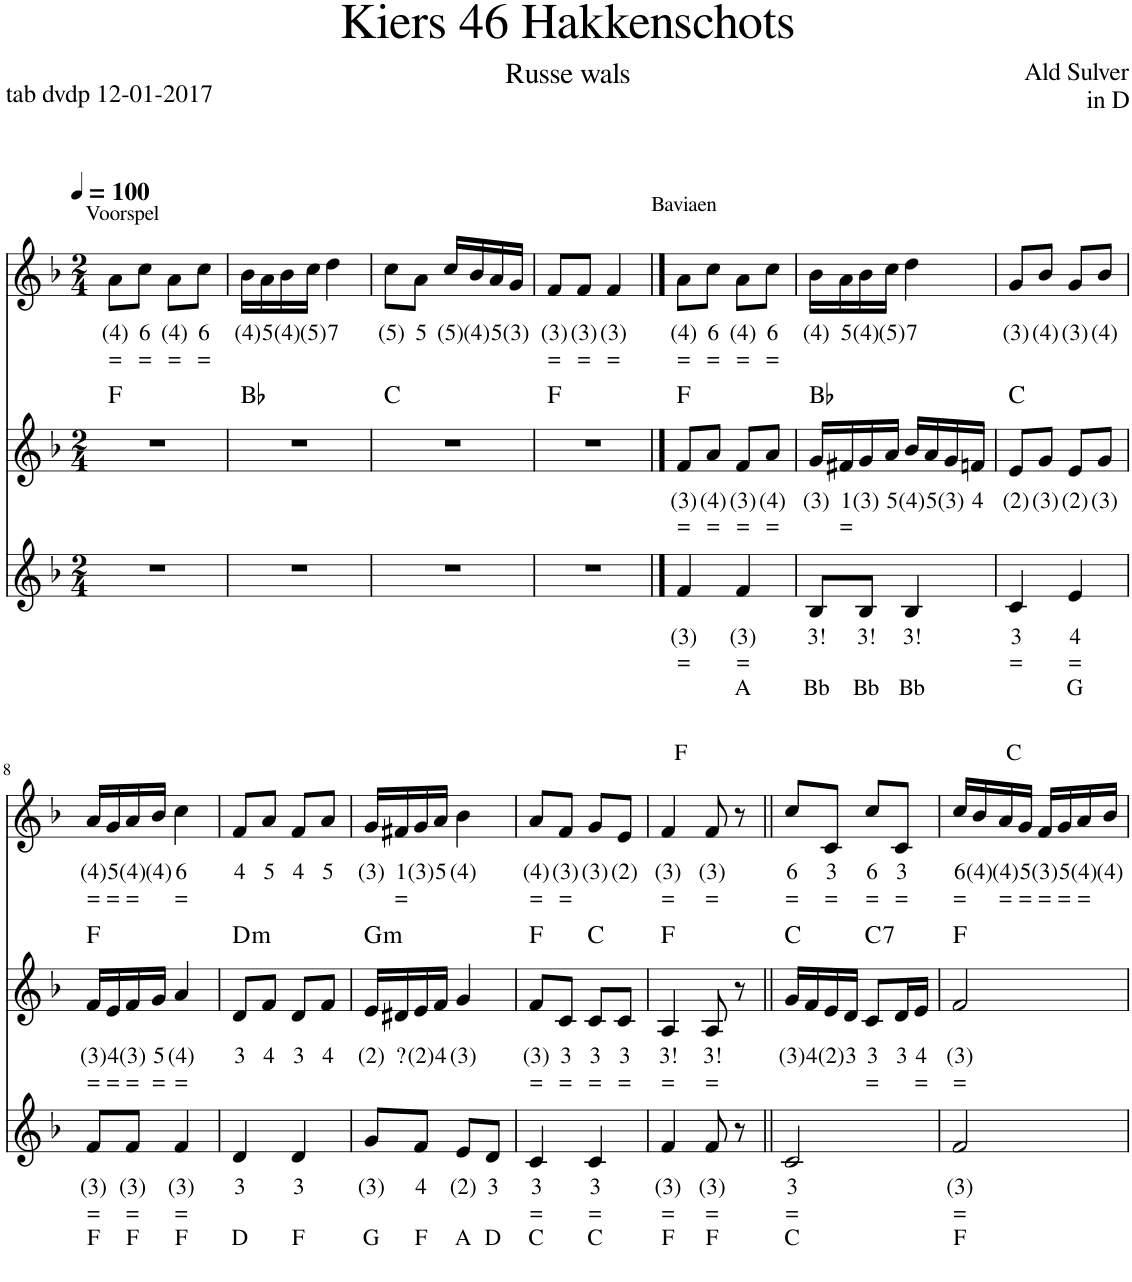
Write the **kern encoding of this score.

**kern	**kern	**text	**text	**text	**kern	**text	**text	**harte	**kern	**text	**text
*part4	*part3	*part3	*part3	*part3	*part2	*part2	*part2	*part2	*part1	*part1	*part1
*staff4	*staff3	*staff3	*staff3	*staff3	*staff2	*staff2	*staff2	*	*staff1	*staff1	*staff1
*I"Stem	*I"Bas	*	*	*	*I"Stem	*	*	*	*I"Stem	*	*
*stria5	*	*	*	*	*	*	*	*	*	*	*
*clefF4	*clefG2	*	*	*	*clefG2	*	*	*	*clefG2	*	*
*k[b-]	*k[b-]	*	*	*	*k[b-]	*	*	*	*k[b-]	*	*
*M2/4	*M2/4	*	*	*	*M2/4	*	*	*	*M2/4	*	*
*MM100	*MM100	*	*	*	*MM100	*	*	*	*MM100	*	*
=1	=1	=1	=1	=1	=1	=1	=1	=1	=1	=1	=1
!	!	!	!	!	!	!	!	!	!LO:TX:a:t=Voorspel	!	!
!	!	!	!	!	!	!	!	!	!	!LO:LY:b	!LO:LY:b
2r	2r	.	.	.	2r	.	.	F:maj	8a\L	(4)	=
!	!	!	!	!	!	!	!	!	!	!LO:LY:b	!LO:LY:b
.	.	.	.	.	.	.	.	.	8cc\J	6	=
!	!	!	!	!	!	!	!	!	!	!LO:LY:b	!LO:LY:b
.	.	.	.	.	.	.	.	.	8a\L	(4)	=
!	!	!	!	!	!	!	!	!	!	!LO:LY:b	!LO:LY:b
.	.	.	.	.	.	.	.	.	8cc\J	6	=
=2	=2	=2	=2	=2	=2	=2	=2	=2	=2	=2	=2
!	!	!	!	!	!	!	!	!	!	!LO:LY:b	!
2r	2r	.	.	.	2r	.	.	Bb:maj	16b-\LL	(4)	.
!	!	!	!	!	!	!	!	!	!	!LO:LY:b	!
.	.	.	.	.	.	.	.	.	16a\	5	.
!	!	!	!	!	!	!	!	!	!	!LO:LY:b	!
.	.	.	.	.	.	.	.	.	16b-\	(4)	.
!	!	!	!	!	!	!	!	!	!	!LO:LY:b	!
.	.	.	.	.	.	.	.	.	16cc\JJ	(5)	.
!	!	!	!	!	!	!	!	!	!	!LO:LY:b	!
.	.	.	.	.	.	.	.	.	4dd\	7	.
=3	=3	=3	=3	=3	=3	=3	=3	=3	=3	=3	=3
!	!	!	!	!	!	!	!	!	!	!LO:LY:b	!
2r	2r	.	.	.	2r	.	.	C:maj	8cc\L	(5)	.
!	!	!	!	!	!	!	!	!	!	!LO:LY:b	!
.	.	.	.	.	.	.	.	.	8a\J	5	.
!	!	!	!	!	!	!	!	!	!	!LO:LY:b	!
.	.	.	.	.	.	.	.	.	16cc/LL	(5)	.
!	!	!	!	!	!	!	!	!	!	!LO:LY:b	!
.	.	.	.	.	.	.	.	.	16b-/	(4)	.
!	!	!	!	!	!	!	!	!	!	!LO:LY:b	!
.	.	.	.	.	.	.	.	.	16a/	5	.
!	!	!	!	!	!	!	!	!	!	!LO:LY:b	!
.	.	.	.	.	.	.	.	.	16g/JJ	(3)	.
=4	=4	=4	=4	=4	=4	=4	=4	=4	=4	=4	=4
!	!	!	!	!	!	!	!	!	!	!LO:LY:b	!LO:LY:b
2r	2r	.	.	.	2r	.	.	F:maj	8f/L	(3)	=
!	!	!	!	!	!	!	!	!	!	!LO:LY:b	!LO:LY:b
.	.	.	.	.	.	.	.	.	8f/J	(3)	=
!	!	!	!	!	!	!	!	!	!	!LO:LY:b	!LO:LY:b
.	.	.	.	.	.	.	.	.	4f/	(3)	=
==5	==5	==5	==5	==5	==5	==5	==5	==5	==5	==5	==5
!	!	!	!	!	!	!	!	!	!LO:TX:a:t=Baviaen	!	!
!	!	!LO:LY:b	!LO:LY:b	!LO:LY:b	!	!LO:LY:b	!LO:LY:b	!	!	!LO:LY:b	!LO:LY:b
4F	4f/	(3)	=	F	8f/L	(3)	=	F:maj	8a\L	(4)	=
!	!	!	!	!	!	!LO:LY:b	!LO:LY:b	!	!	!LO:LY:b	!LO:LY:b
.	.	.	.	.	8a/J	(4)	=	.	8cc\J	6	=
!	!	!LO:LY:b	!LO:LY:b	!LO:LY:b	!	!LO:LY:b	!LO:LY:b	!	!	!LO:LY:b	!LO:LY:b
4A	4f/	(3)	=	A	8f/L	(3)	=	.	8a\L	(4)	=
!	!	!	!	!	!	!LO:LY:b	!LO:LY:b	!	!	!LO:LY:b	!LO:LY:b
.	.	.	.	.	8a/J	(4)	=	.	8cc\J	6	=
=6	=6	=6	=6	=6	=6	=6	=6	=6	=6	=6	=6
!	!	!LO:LY:b	!	!LO:LY:b	!	!LO:LY:b	!	!	!	!LO:LY:b	!
8BB-/L	8B-/L	3!	.	Bb	16g/LL	(3)	.	Bb:maj	16b-\LL	(4)	.
!	!	!	!	!	!	!LO:LY:b	!LO:LY:b	!	!	!LO:LY:b	!
.	.	.	.	.	16f#X/	1	=	.	16a\	5	.
!	!	!LO:LY:b	!	!LO:LY:b	!	!LO:LY:b	!	!	!	!LO:LY:b	!
8BB-/J	8B-/J	3!	.	Bb	16g/	(3)	.	.	16b-\	(4)	.
!	!	!	!	!	!	!LO:LY:b	!	!	!	!LO:LY:b	!
.	.	.	.	.	16a/JJ	5	.	.	16cc\JJ	(5)	.
!	!	!LO:LY:b	!	!LO:LY:b	!	!LO:LY:b	!	!	!	!LO:LY:b	!
4BB-	4B-/	3!	.	Bb	16b-/LL	(4)	.	.	4dd\	7	.
!	!	!	!	!	!	!LO:LY:b	!	!	!	!	!
.	.	.	.	.	16a/	5	.	.	.	.	.
!	!	!	!	!	!	!LO:LY:b	!	!	!	!	!
.	.	.	.	.	16g/	(3)	.	.	.	.	.
!	!	!	!	!	!	!LO:LY:b	!	!	!	!	!
.	.	.	.	.	16fn/JJ	4	.	.	.	.	.
=7	=7	=7	=7	=7	=7	=7	=7	=7	=7	=7	=7
!	!	!LO:LY:b	!LO:LY:b	!LO:LY:b	!	!LO:LY:b	!	!	!	!LO:LY:b	!
4C	4c/	3	=	C	8e/L	(2)	.	C:maj	8g/L	(3)	.
!	!	!	!	!	!	!LO:LY:b	!	!	!	!LO:LY:b	!
.	.	.	.	.	8g/J	(3)	.	.	8b-/J	(4)	.
!	!	!LO:LY:b	!LO:LY:b	!LO:LY:b	!	!LO:LY:b	!	!	!	!LO:LY:b	!
4E	4e/	4	=	G	8e/L	(2)	.	.	8g/L	(3)	.
!	!	!	!	!	!	!LO:LY:b	!	!	!	!LO:LY:b	!
.	.	.	.	.	8g/J	(3)	.	.	8b-/J	(4)	.
!!LO:LB:g=z
=8	=8	=8	=8	=8	=8	=8	=8	=8	=8	=8	=8
!	!	!LO:LY:b	!LO:LY:b	!LO:LY:b	!	!LO:LY:b	!LO:LY:b	!	!	!LO:LY:b	!LO:LY:b
8F\L	8f/L	(3)	=	F	16f/LL	(3)	=	F:maj	16a/LL	(4)	=
!	!	!	!	!	!	!LO:LY:b	!LO:LY:b	!	!	!LO:LY:b	!LO:LY:b
.	.	.	.	.	16e/	4	=	.	16g/	5	=
!	!	!LO:LY:b	!LO:LY:b	!LO:LY:b	!	!LO:LY:b	!LO:LY:b	!	!	!LO:LY:b	!LO:LY:b
8F\J	8f/J	(3)	=	F	16f/	(3)	=	.	16a/	(4)	=
!	!	!	!	!	!	!LO:LY:b	!LO:LY:b	!	!	!LO:LY:b	!
.	.	.	.	.	16g/JJ	5	=	.	16b-/JJ	(4)	.
!	!	!LO:LY:b	!LO:LY:b	!LO:LY:b	!	!LO:LY:b	!LO:LY:b	!	!	!LO:LY:b	!LO:LY:b
4F	4f/	(3)	=	F	4a/	(4)	=	.	4cc\	6	=
=9	=9	=9	=9	=9	=9	=9	=9	=9	=9	=9	=9
!	!	!LO:LY:b	!	!LO:LY:b	!	!LO:LY:b	!	!LO:H:kt=m	!	!LO:LY:b	!
4D	4d/	3	.	D	8d/L	3	.	D:min	8f/L	4	.
!	!	!	!	!	!	!LO:LY:b	!	!	!	!LO:LY:b	!
.	.	.	.	.	8f/J	4	.	.	8a/J	5	.
!	!	!LO:LY:b	!	!LO:LY:b	!	!LO:LY:b	!	!	!	!LO:LY:b	!
4F	4d/	3	.	F	8d/L	3	.	.	8f/L	4	.
!	!	!	!	!	!	!LO:LY:b	!	!	!	!LO:LY:b	!
.	.	.	.	.	8f/J	4	.	.	8a/J	5	.
=10	=10	=10	=10	=10	=10	=10	=10	=10	=10	=10	=10
!	!	!LO:LY:b	!	!LO:LY:b	!	!LO:LY:b	!	!LO:H:kt=m	!	!LO:LY:b	!
8G\L	8g/L	(3)	.	G	16e/LL	(2)	.	G:min	16g/LL	(3)	.
!	!	!	!	!	!	!LO:LY:b	!	!	!	!LO:LY:b	!LO:LY:b
.	.	.	.	.	16d#X/	?	.	.	16f#X/	1	=
!	!	!LO:LY:b	!	!LO:LY:b	!	!LO:LY:b	!	!	!	!LO:LY:b	!
8F\J	8f/J	4	.	F	16e/	(2)	.	.	16g/	(3)	.
!	!	!	!	!	!	!LO:LY:b	!	!	!	!LO:LY:b	!
.	.	.	.	.	16f/JJ	4	.	.	16a/JJ	5	.
!	!	!LO:LY:b	!	!LO:LY:b	!	!LO:LY:b	!	!	!	!LO:LY:b	!
8E\L	8e/L	(2)	.	A	4g/	(3)	.	.	4b-\	(4)	.
!	!	!LO:LY:b	!	!LO:LY:b	!	!	!	!	!	!	!
8D\J	8d/J	3	.	D	.	.	.	.	.	.	.
=11	=11	=11	=11	=11	=11	=11	=11	=11	=11	=11	=11
!	!	!LO:LY:b	!LO:LY:b	!LO:LY:b	!	!LO:LY:b	!LO:LY:b	!	!	!LO:LY:b	!LO:LY:b
4C	4c/	3	=	C	8f/L	(3)	=	F:maj	8a/L	(4)	=
!	!	!	!	!	!	!LO:LY:b	!LO:LY:b	!	!	!LO:LY:b	!LO:LY:b
.	.	.	.	.	8c/J	3	=	.	8f/J	(3)	=
!	!	!LO:LY:b	!LO:LY:b	!LO:LY:b	!	!LO:LY:b	!LO:LY:b	!	!	!LO:LY:b	!
4C	4c/	3	=	C	8c/L	3	=	C:maj	8g/L	(3)	.
!	!	!	!	!	!	!LO:LY:b	!LO:LY:b	!	!	!LO:LY:b	!
.	.	.	.	.	8c/J	3	=	.	8e/J	(2)	.
=12	=12	=12	=12	=12	=12	=12	=12	=12	=12	=12	=12
!	!	!LO:LY:b	!LO:LY:b	!LO:LY:b	!	!LO:LY:b	!LO:LY:b	!	!	!LO:LY:b	!LO:LY:b
4F	4f/	(3)	=	F	4A/	3!	=	F:maj	4f/	(3)	=
!	!	!LO:LY:b	!LO:LY:b	!LO:LY:b	!	!LO:LY:b	!LO:LY:b	!	!	!LO:LY:b	!LO:LY:b
8F	8f/	(3)	=	F	8A/	3!	=	.	8f/	(3)	=
8r	8r	.	.	.	8r	.	.	.	8r	.	.
=13||	=13||	=13||	=13||	=13||	=13||	=13||	=13||	=13||	=13||	=13||	=13||
!	!	!LO:LY:b	!LO:LY:b	!LO:LY:b	!	!LO:LY:b	!	!	!	!LO:LY:b	!LO:LY:b
2C	2c/	3	=	C	16g/LL	(3)	.	C:maj	8cc/L	6	=
!	!	!	!	!	!	!LO:LY:b	!	!	!	!	!
.	.	.	.	.	16f/	4	.	.	.	.	.
!	!	!	!	!	!	!LO:LY:b	!	!	!	!LO:LY:b	!LO:LY:b
.	.	.	.	.	16e/	(2)	.	.	8c/J	3	=
!	!	!	!	!	!	!LO:LY:b	!	!	!	!	!
.	.	.	.	.	16d/JJ	3	.	.	.	.	.
!	!	!	!	!	!	!LO:LY:b	!LO:LY:b	!LO:H:kt=7	!	!LO:LY:b	!LO:LY:b
.	.	.	.	.	8c/L	3	=	C:7	8cc/L	6	=
!	!	!	!	!	!	!LO:LY:b	!	!	!	!LO:LY:b	!LO:LY:b
.	.	.	.	.	16d/L	3	.	.	8c/J	3	=
!	!	!	!	!	!	!LO:LY:b	!LO:LY:b	!	!	!	!
.	.	.	.	.	16e/JJ	4	=	.	.	.	.
=14	=14	=14	=14	=14	=14	=14	=14	=14	=14	=14	=14
!	!	!LO:LY:b	!LO:LY:b	!LO:LY:b	!	!LO:LY:b	!LO:LY:b	!	!	!LO:LY:b	!LO:LY:b
2F	2f/	(3)	=	F	2f/	(3)	=	F:maj	16cc/LL	6	=
!	!	!	!	!	!	!	!	!	!	!LO:LY:b	!
.	.	.	.	.	.	.	.	.	16b-/	(4)	.
!	!	!	!	!	!	!	!	!	!	!LO:LY:b	!LO:LY:b
.	.	.	.	.	.	.	.	.	16a/	(4)	=
!	!	!	!	!	!	!	!	!	!	!LO:LY:b	!LO:LY:b
.	.	.	.	.	.	.	.	.	16g/JJ	5	=
!	!	!	!	!	!	!	!	!	!	!LO:LY:b	!LO:LY:b
.	.	.	.	.	.	.	.	.	16f/LL	(3)	=
!	!	!	!	!	!	!	!	!	!	!LO:LY:b	!LO:LY:b
.	.	.	.	.	.	.	.	.	16g/	5	=
!	!	!	!	!	!	!	!	!	!	!LO:LY:b	!LO:LY:b
.	.	.	.	.	.	.	.	.	16a/	(4)	=
!	!	!	!	!	!	!	!	!	!	!LO:LY:b	!
.	.	.	.	.	.	.	.	.	16b-/JJ	(4)	.
=	=	=	=	=	=	=	=	=	=	=	=
*-	*-	*-	*-	*-	*-	*-	*-	*-	*-	*-	*-
